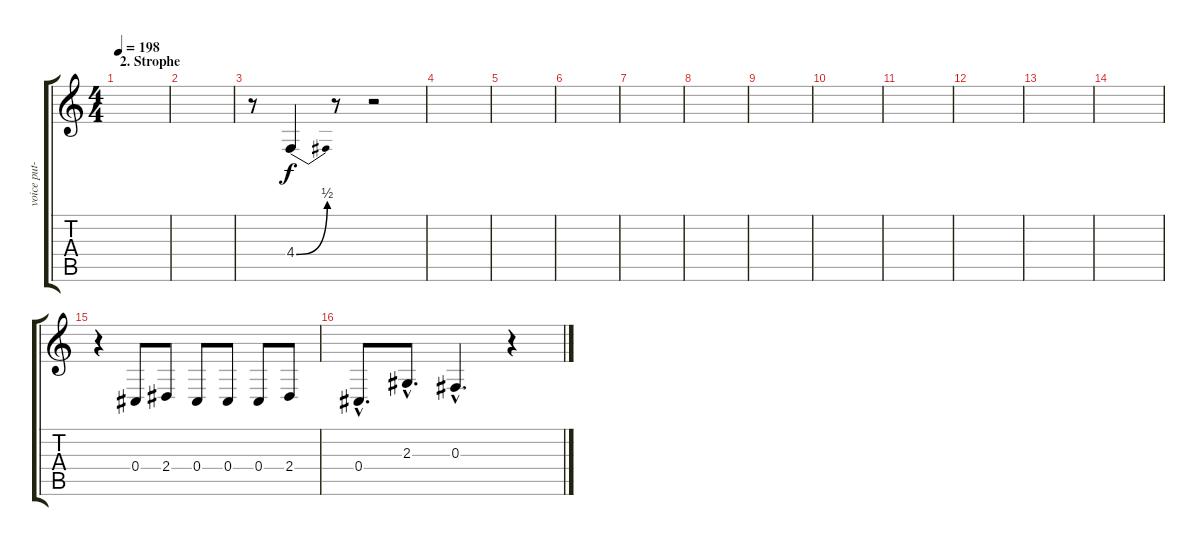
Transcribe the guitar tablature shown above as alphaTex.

\track ("voice put-in" "voice put-") {instrument lead8bassandlead}
\staff {score tabs}
\tuning (Eb4 Bb3 Gb3 Db3 Ab2 Eb2) {hide}
\ts (4 4)
\section ("" "2. Strophe")
\tempo 198
\clef g2
\ks c
|
|
r.8 4.4{be (bend 0 0 60 2)}.4 r.8 r.2 |
|
|
|
|
|
|
|
|
|
|
|
r.4 0.4.8 2.4.8 0.4.8 0.4.8 0.4.8 2.4.8 |
0.4{hac}.8{d} 2.3{hac}.8{d} 0.3{hac}.4{d} r.4
